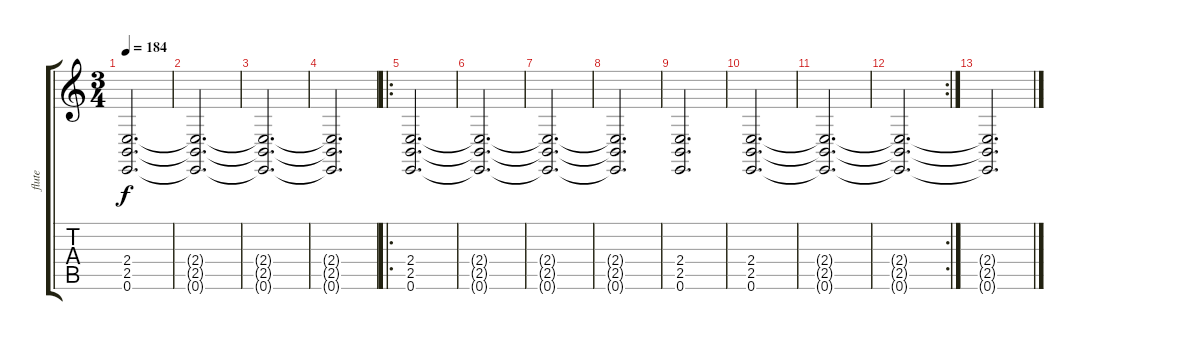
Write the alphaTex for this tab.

\track ("flute" "flute") {instrument flute}
\staff {score tabs}
\tuning (E4 B3 G3 D3 A2 E2) {hide}
\ts (3 4)
\tempo 184
\clef g2
\ks c
(2.4 2.5 0.6).2{d dy f} |
(2.4{t} 2.5{t} 0.6{t}).2{d} |
(2.4{t} 2.5{t} 0.6{t}).2{d} |
(2.4{t} 2.5{t} 0.6{t}).2{d} |
\ro
(2.4 2.5 0.6).2{d} |
(2.4{t} 2.5{t} 0.6{t}).2{d} |
(2.4{t} 2.5{t} 0.6{t}).2{d} |
(2.4{t} 2.5{t} 0.6{t}).2{d} |
(2.4 2.5 0.6).2{d} |
(2.4 2.5 0.6).2{d} |
(2.4{t} 2.5{t} 0.6{t}).2{d} |
\rc 2
(2.4{t} 2.5{t} 0.6{t}).2{d} |
(2.4{t} 2.5{t} 0.6{t}).2{d}
